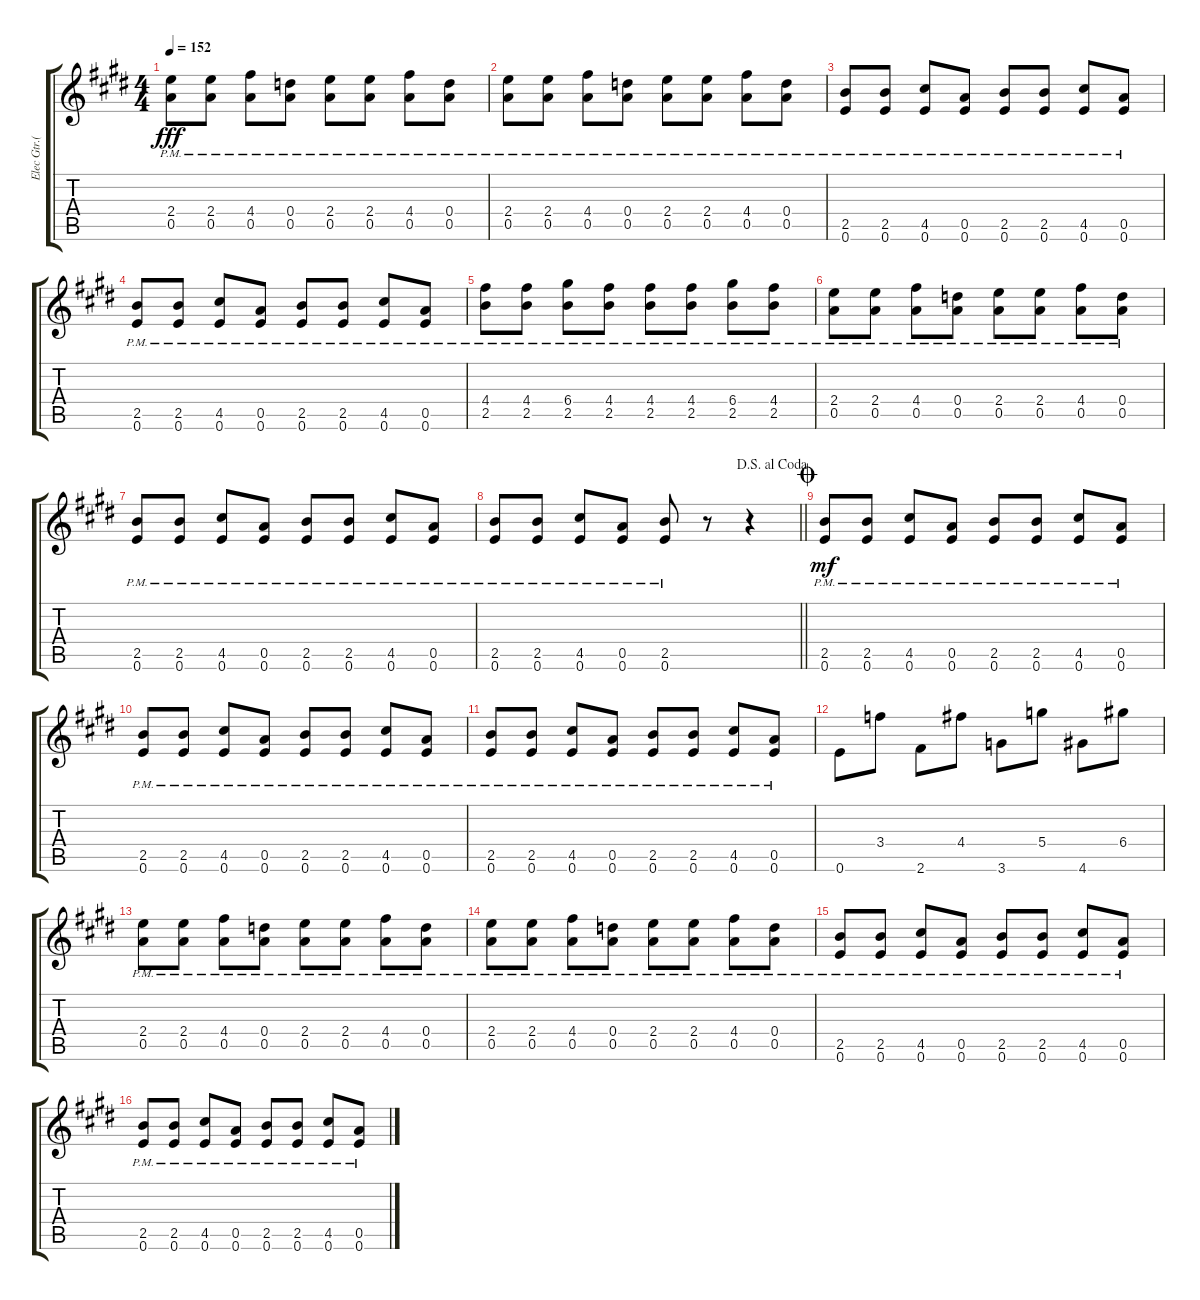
\track ("Elec Gtr.(Clean) " "Elec Gtr.(") {instrument electricguitarclean}
\staff {score tabs}
\tuning (E4 B3 G4 D4 A3 E3) {hide}
\ts (4 4)
\tempo 152
\clef g2
\ks e
(2.4{pm} 0.5{pm}).8{dy fff} (2.4{pm} 0.5{pm}).8 (4.4{pm} 0.5{pm}).8 (0.4{pm} 0.5{pm}).8 (2.4{pm} 0.5{pm}).8 (2.4{pm} 0.5{pm}).8 (4.4{pm} 0.5{pm}).8 (0.4{pm} 0.5{pm}).8 |
\ks c#minor
(2.4{pm} 0.5{pm}).8 (2.4{pm} 0.5{pm}).8 (4.4{pm} 0.5{pm}).8 (0.4{pm} 0.5{pm}).8 (2.4{pm} 0.5{pm}).8 (2.4{pm} 0.5{pm}).8 (4.4{pm} 0.5{pm}).8 (0.4{pm} 0.5{pm}).8 |
(2.5{pm} 0.6{pm}).8 (2.5{pm} 0.6{pm}).8 (4.5{pm} 0.6{pm}).8 (0.5{pm} 0.6{pm}).8 (2.5{pm} 0.6{pm}).8 (2.5{pm} 0.6{pm}).8 (4.5{pm} 0.6{pm}).8 (0.5{pm} 0.6{pm}).8 |
(2.5{pm} 0.6{pm}).8 (2.5{pm} 0.6{pm}).8 (4.5{pm} 0.6{pm}).8 (0.5{pm} 0.6{pm}).8 (2.5{pm} 0.6{pm}).8 (2.5{pm} 0.6{pm}).8 (4.5{pm} 0.6{pm}).8 (0.5{pm} 0.6{pm}).8 |
\ks e
(4.4{pm} 2.5{pm}).8 (4.4{pm} 2.5{pm}).8 (6.4{pm} 2.5{pm}).8 (4.4{pm} 2.5{pm}).8 (4.4{pm} 2.5{pm}).8 (4.4{pm} 2.5{pm}).8 (6.4{pm} 2.5{pm}).8 (4.4{pm} 2.5{pm}).8 |
\ks c#minor
(2.4{pm} 0.5{pm}).8 (2.4{pm} 0.5{pm}).8 (4.4{pm} 0.5{pm}).8 (0.4{pm} 0.5{pm}).8 (2.4{pm} 0.5{pm}).8 (2.4{pm} 0.5{pm}).8 (4.4{pm} 0.5{pm}).8 (0.4{pm} 0.5{pm}).8 |
(2.5{pm} 0.6{pm}).8 (2.5{pm} 0.6{pm}).8 (4.5{pm} 0.6{pm}).8 (0.5{pm} 0.6{pm}).8 (2.5{pm} 0.6{pm}).8 (2.5{pm} 0.6{pm}).8 (4.5{pm} 0.6{pm}).8 (0.5{pm} 0.6{pm}).8 |
\jump dalsegnoalcoda
\barLineRight lightlight
(2.5{pm} 0.6{pm}).8 (2.5{pm} 0.6{pm}).8 (4.5{pm} 0.6{pm}).8 (0.5{pm} 0.6{pm}).8 (2.5{pm} 0.6{pm}).8 r.8 r.4 |
\jump coda
\ks e
(2.5{pm} 0.6{pm}).8{dy mf} (2.5{pm} 0.6{pm}).8 (4.5{pm} 0.6{pm}).8 (0.5{pm} 0.6{pm}).8 (2.5{pm} 0.6{pm}).8 (2.5{pm} 0.6{pm}).8 (4.5{pm} 0.6{pm}).8 (0.5{pm} 0.6{pm}).8 |
\ks c#minor
(2.5{pm} 0.6{pm}).8 (2.5{pm} 0.6{pm}).8 (4.5{pm} 0.6{pm}).8 (0.5{pm} 0.6{pm}).8 (2.5{pm} 0.6{pm}).8 (2.5{pm} 0.6{pm}).8 (4.5{pm} 0.6{pm}).8 (0.5{pm} 0.6{pm}).8 |
(2.5{pm} 0.6{pm}).8 (2.5{pm} 0.6{pm}).8 (4.5{pm} 0.6{pm}).8 (0.5{pm} 0.6{pm}).8 (2.5{pm} 0.6{pm}).8 (2.5{pm} 0.6{pm}).8 (4.5{pm} 0.6{pm}).8 (0.5{pm} 0.6{pm}).8 |
0.6.8 3.4.8 2.6.8 4.4.8 3.6.8 5.4.8 4.6.8 6.4.8 |
\ks e
(2.4{pm} 0.5{pm}).8 (2.4{pm} 0.5{pm}).8 (4.4{pm} 0.5{pm}).8 (0.4{pm} 0.5{pm}).8 (2.4{pm} 0.5{pm}).8 (2.4{pm} 0.5{pm}).8 (4.4{pm} 0.5{pm}).8 (0.4{pm} 0.5{pm}).8 |
\ks c#minor
(2.4{pm} 0.5{pm}).8 (2.4{pm} 0.5{pm}).8 (4.4{pm} 0.5{pm}).8 (0.4{pm} 0.5{pm}).8 (2.4{pm} 0.5{pm}).8 (2.4{pm} 0.5{pm}).8 (4.4{pm} 0.5{pm}).8 (0.4{pm} 0.5{pm}).8 |
(2.5{pm} 0.6{pm}).8 (2.5{pm} 0.6{pm}).8 (4.5{pm} 0.6{pm}).8 (0.5{pm} 0.6{pm}).8 (2.5{pm} 0.6{pm}).8 (2.5{pm} 0.6{pm}).8 (4.5{pm} 0.6{pm}).8 (0.5{pm} 0.6{pm}).8 |
\ks e
(2.5{pm} 0.6{pm}).8 (2.5{pm} 0.6{pm}).8 (4.5{pm} 0.6{pm}).8 (0.5{pm} 0.6{pm}).8 (2.5{pm} 0.6{pm}).8 (2.5{pm} 0.6{pm}).8 (4.5{pm} 0.6{pm}).8 (0.5{pm} 0.6{pm}).8
